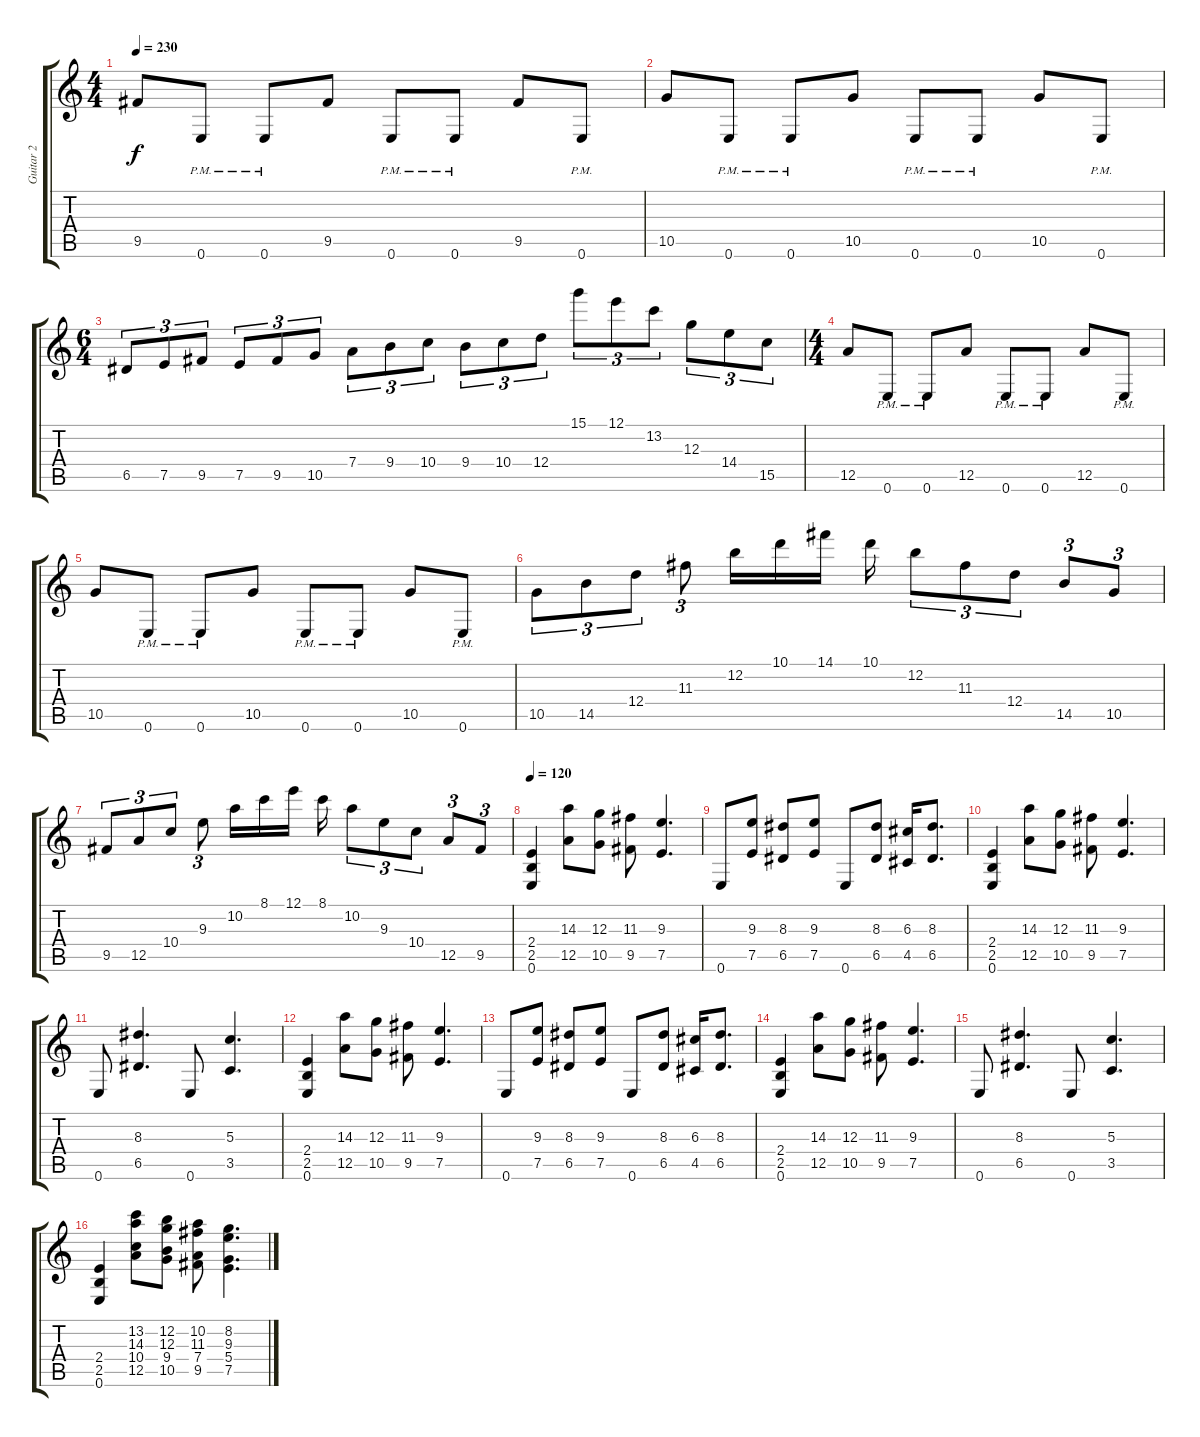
\track ("Guitar 2" "Guitar 2") {instrument distortionguitar}
\staff {score tabs}
\tuning (E4 B3 G3 D3 A2 E2) {hide}
\ts (4 4)
\tempo 230
\clef g2
\ks c
9.5.8{dy f} 0.6{pm}.8 0.6{pm}.8 9.5.8 0.6{pm}.8 0.6{pm}.8 9.5.8 0.6{pm}.8 |
10.5.8 0.6{pm}.8 0.6{pm}.8 10.5.8 0.6{pm}.8 0.6{pm}.8 10.5.8 0.6{pm}.8 |
\ts (6 4)
6.5.8{tu (3 2)} 7.5.8{tu (3 2)} 9.5.8{tu (3 2)} 7.5.8{tu (3 2)} 9.5.8{tu (3 2)} 10.5.8{tu (3 2)} 7.4.8{tu (3 2)} 9.4.8{tu (3 2)} 10.4.8{tu (3 2)} 9.4.8{tu (3 2)} 10.4.8{tu (3 2)} 12.4.8{tu (3 2)} 15.1.8{tu (3 2)} 12.1.8{tu (3 2)} 13.2.8{tu (3 2)} 12.3.8{tu (3 2)} 14.4.8{tu (3 2)} 15.5.8{tu (3 2)} |
\ts (4 4)
12.5.8 0.6{pm}.8 0.6{pm}.8 12.5.8 0.6{pm}.8 0.6{pm}.8 12.5.8 0.6{pm}.8 |
10.5.8 0.6{pm}.8 0.6{pm}.8 10.5.8 0.6{pm}.8 0.6{pm}.8 10.5.8 0.6{pm}.8 |
10.5.8{tu (3 2)} 14.5.8{tu (3 2)} 12.4.8{tu (3 2)} 11.3.8{tu (3 2)} 12.2.16 10.1.16 14.1.16 10.1.16 12.2.8{tu (3 2)} 11.3.8{tu (3 2)} 12.4.8{tu (3 2)} 14.5.8{tu (3 2)} 10.5.8{tu (3 2)} |
9.5.8{tu (3 2)} 12.5.8{tu (3 2)} 10.4.8{tu (3 2)} 9.3.8{tu (3 2)} 10.2.16 8.1.16 12.1.16 8.1.16 10.2.8{tu (3 2)} 9.3.8{tu (3 2)} 10.4.8{tu (3 2)} 12.5.8{tu (3 2)} 9.5.8{tu (3 2)} |
\tempo 120
(2.4 2.5 0.6).4 (14.3 12.5).8 (12.3 10.5).8 (11.3 9.5).8 (9.3 7.5).4{d} |
0.6.8 (9.3 7.5).8 (8.3 6.5).8 (9.3 7.5).8 0.6.8 (8.3 6.5).8 (6.3 4.5).16 (8.3 6.5).8{d} |
(2.4 2.5 0.6).4 (14.3 12.5).8 (12.3 10.5).8 (11.3 9.5).8 (9.3 7.5).4{d} |
0.6.8 (8.3 6.5).4{d} 0.6.8 (5.3 3.5).4{d} |
(2.4 2.5 0.6).4 (14.3 12.5).8 (12.3 10.5).8 (11.3 9.5).8 (9.3 7.5).4{d} |
0.6.8 (9.3 7.5).8 (8.3 6.5).8 (9.3 7.5).8 0.6.8 (8.3 6.5).8 (6.3 4.5).16 (8.3 6.5).8{d} |
(2.4 2.5 0.6).4 (14.3 12.5).8 (12.3 10.5).8 (11.3 9.5).8 (9.3 7.5).4{d} |
0.6.8 (8.3 6.5).4{d} 0.6.8 (5.3 3.5).4{d} |
(2.4 2.5 0.6).4 (13.2 14.3 10.4 12.5).8 (12.2 12.3 9.4 10.5).8 (10.2 11.3 7.4 9.5).8 (8.2 9.3 5.4 7.5).4{d}
